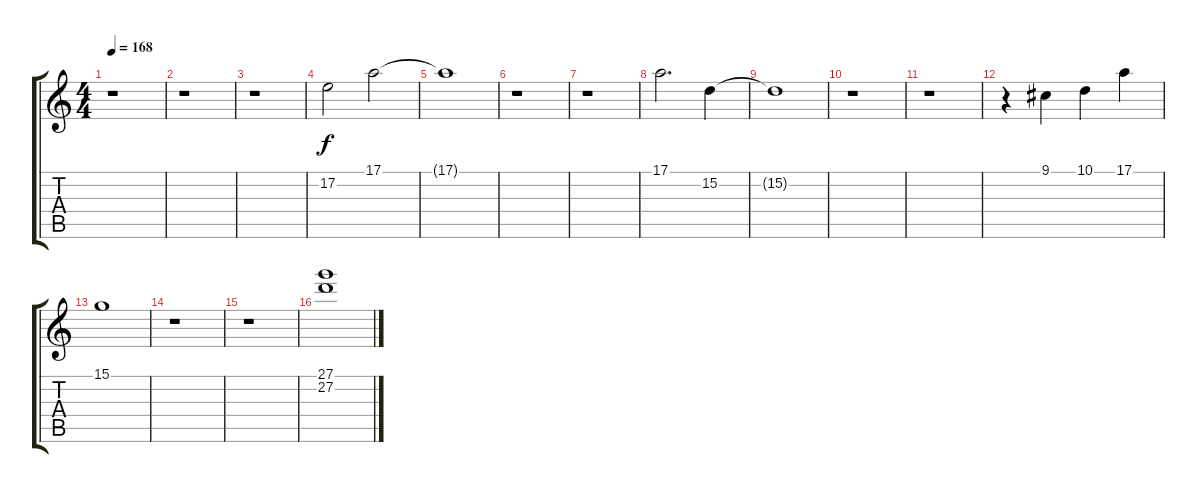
\track "" {instrument vibraphone}
\staff {score tabs}
\tuning (E4 B3 G3 D3 A2 E2) {hide}
\ts (4 4)
\tempo 168
\clef g2
\ks c
r.1{dy f} |
r.1 |
r.1 |
17.2.2 17.1.2 |
17.1{t}.1 |
r.1 |
r.1 |
17.1.2{d} 15.2.4 |
15.2{t}.1 |
r.1 |
r.1 |
r.4 9.1.4 10.1.4 17.1.4 |
15.1.1 |
r.1 |
r.1 |
(27.1 27.2).1
